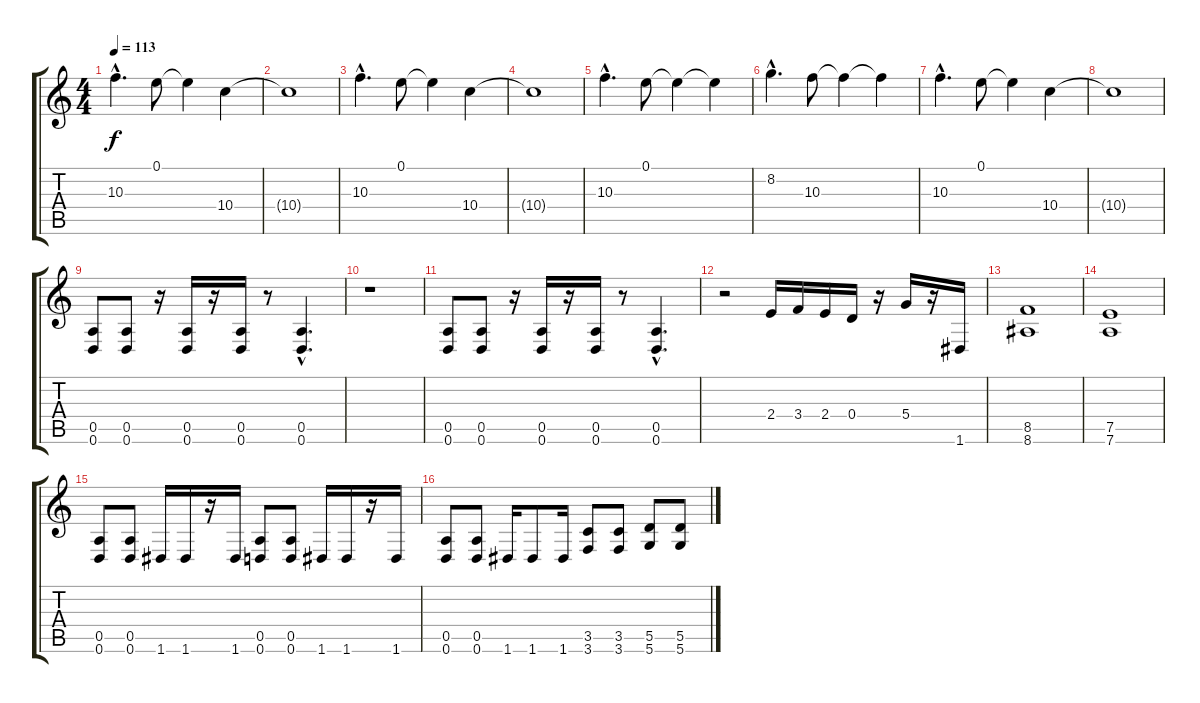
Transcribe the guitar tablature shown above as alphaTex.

\track "" {instrument distortionguitar}
\staff {score tabs}
\tuning (E4 B3 G3 D3 A2 D2) {hide}
\ts (4 4)
\tempo 113
\clef g2
\ks c
10.3{hac}.4{d dy f instrument acousticguitarsteel} 0.1.8 0.1{t}.4 10.4.4 |
10.4{t}.1 |
10.3{hac}.4{d} 0.1.8 0.1{t}.4 10.4.4 |
10.4{t}.1 |
10.3{hac}.4{d} 0.1.8 0.1{t}.4 0.1{t}.4 |
8.2{hac}.4{d} 10.3.8 10.3{t}.4 10.3{t}.4 |
10.3{hac}.4{d} 0.1.8 0.1{t}.4 10.4.4 |
10.4{t}.1 |
(0.5 0.6).8{instrument distortionguitar} (0.5 0.6).8 r.16 (0.5 0.6).16 r.16 (0.5 0.6).16 r.8 (0.5{hac} 0.6{hac}).4{d} |
r.1 |
(0.5 0.6).8 (0.5 0.6).8 r.16 (0.5 0.6).16 r.16 (0.5 0.6).16 r.8 (0.5{hac} 0.6{hac}).4{d} |
r.2 2.4.16 3.4.16 2.4.16 0.4.16 r.16 5.4.16 r.16 1.6.16 |
(8.5 8.6).1 |
(7.5 7.6).1 |
(0.5 0.6).8 (0.5 0.6).8 1.6.16 1.6.16 r.16 1.6.16 (0.5 0.6).8 (0.5 0.6).8 1.6.16 1.6.16 r.16 1.6.16 |
(0.5 0.6).8 (0.5 0.6).8 1.6.16 1.6.8 1.6.16 (3.5 3.6).8 (3.5 3.6).8 (5.5 5.6).8 (5.5 5.6).8
